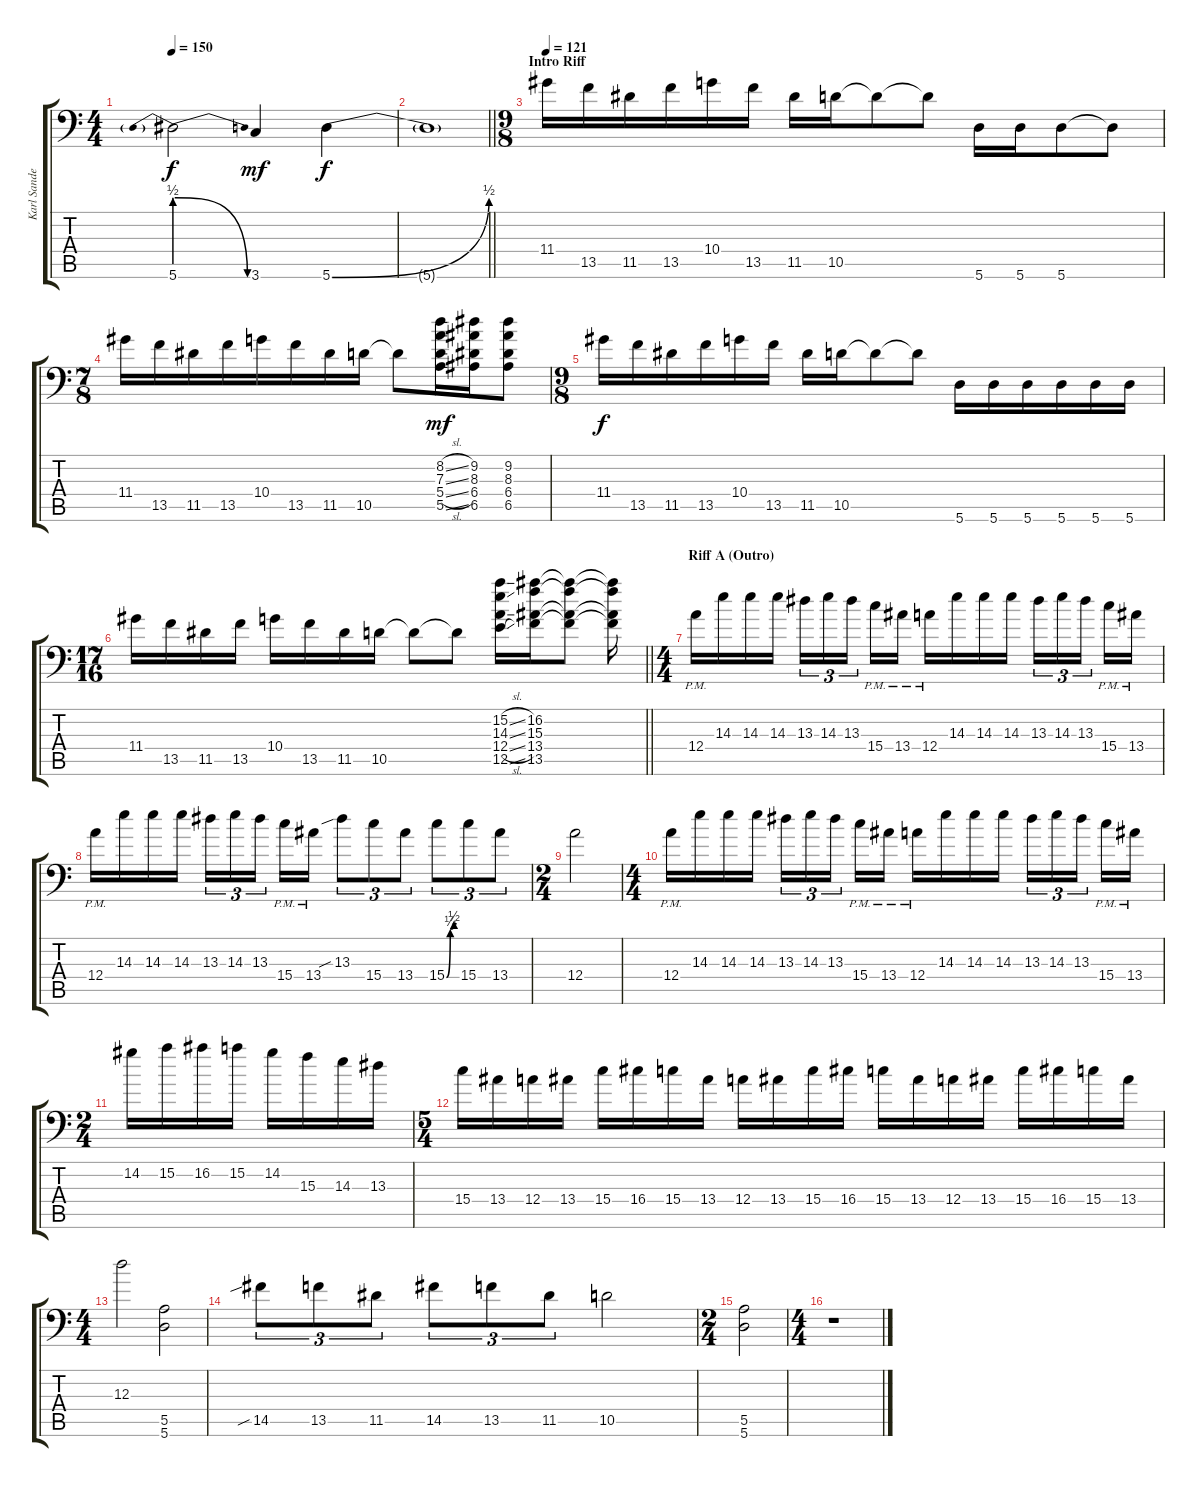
\track ("Karl Sanders " "Karl Sande") {instrument overdrivenguitar}
\staff {score tabs}
\tuning (B3 Gb3 D3 A2 E2 A1) {hide}
\ts (4 4)
\tempo 150
\clef f4
\ks c
5.6{be (prebendrelease 0 2 60 0)}.2{dy f} 3.6.4{dy mf} 5.6{be (bend 0 0 60 2)}.4{dy f} |
\barLineRight lightlight
5.6{t}.1 |
\ts (9 8)
\section ("" "Intro Riff")
\tempo 121
11.4.16 13.5.16 11.5.16 13.5.16 10.4.16 13.5.16 11.5.16 10.5.16 10.5{t}.8 10.5{t}.8 5.6.16 5.6.16 5.6.8 5.6{t}.8 |
\ts (7 8)
11.4.16 13.5.16 11.5.16 13.5.16 10.4.16 13.5.16 11.5.16 10.5.16 10.5{t}.8 (8.2{sl} 7.3{sl} 5.4{sl} 5.5{sl}).16{dy mf} (9.2 8.3 6.4 6.5).16 (9.2 8.3 6.4 6.5).8 |
\ts (9 8)
11.4.16{dy f} 13.5.16 11.5.16 13.5.16 10.4.16 13.5.16 11.5.16 10.5.16 10.5{t}.8 10.5{t}.8 5.6.16 5.6.16 5.6.16 5.6.16 5.6.16 5.6.16 |
\ts (17 16)
\barLineRight lightlight
11.4.16 13.5.16 11.5.16 13.5.16 10.4.16 13.5.16 11.5.16 10.5.16 10.5{t}.8 10.5{t}.8 (15.2{sl} 14.3{sl} 12.4{sl} 12.5{sl}).16 (16.2 15.3 13.4 13.5).16 (16.2{t} 15.3{t} 13.4{t} 13.5{t}).8 (16.2{t} 15.3{t} 13.4{t} 13.5{t}).16 |
\ts (4 4)
\section ("" "Riff A (Outro)")
12.4{pm}.16 14.3.16 14.3.16 14.3.16 13.3.16{tu (3 2)} 14.3.16{tu (3 2)} 13.3.16{tu (3 2) beam splitsecondary} 15.4{pm}.16 13.4{pm}.16 12.4{pm}.16 14.3.16 14.3.16 14.3.16 13.3.16{tu (3 2)} 14.3.16{tu (3 2)} 13.3.16{tu (3 2) beam splitsecondary} 15.4{pm}.16 13.4{pm}.16 |
12.4{pm}.16 14.3.16 14.3.16 14.3.16 13.3.16{tu (3 2)} 14.3.16{tu (3 2)} 13.3.16{tu (3 2) beam splitsecondary} 15.4{pm}.16 13.4{pm}.16 13.3{sib}.8{tu (3 2)} 15.4.8{tu (3 2)} 13.4.8{tu (3 2)} 15.4{be (custom 0 0 22 1 44 2 60 2)}.8{tu (3 2)} 15.4.8{tu (3 2)} 13.4.8{tu (3 2)} |
\ts (2 4)
12.4.2 |
\ts (4 4)
12.4{pm}.16 14.3.16 14.3.16 14.3.16 13.3.16{tu (3 2)} 14.3.16{tu (3 2)} 13.3.16{tu (3 2) beam splitsecondary} 15.4{pm}.16 13.4{pm}.16 12.4{pm}.16 14.3.16 14.3.16 14.3.16 13.3.16{tu (3 2)} 14.3.16{tu (3 2)} 13.3.16{tu (3 2) beam splitsecondary} 15.4{pm}.16 13.4{pm}.16 |
\ts (2 4)
14.2.16 15.2.16 16.2.16 15.2.16 14.2.16 15.3.16 14.3.16 13.3.16 |
\ts (5 4)
15.4.16 13.4.16 12.4.16 13.4.16 15.4.16 16.4.16 15.4.16 13.4.16 12.4.16 13.4.16 15.4.16 16.4.16 15.4.16 13.4.16 12.4.16 13.4.16 15.4.16 16.4.16 15.4.16 13.4.16 |
\ts (4 4)
12.3.2 (5.5 5.6).2 |
14.5{sib}.8{tu (3 2)} 13.5.8{tu (3 2)} 11.5.8{tu (3 2)} 14.5.8{tu (3 2)} 13.5.8{tu (3 2)} 11.5.8{tu (3 2)} 10.5.2 |
\ts (2 4)
(5.5 5.6).2 |
\ts (4 4)
r.1
